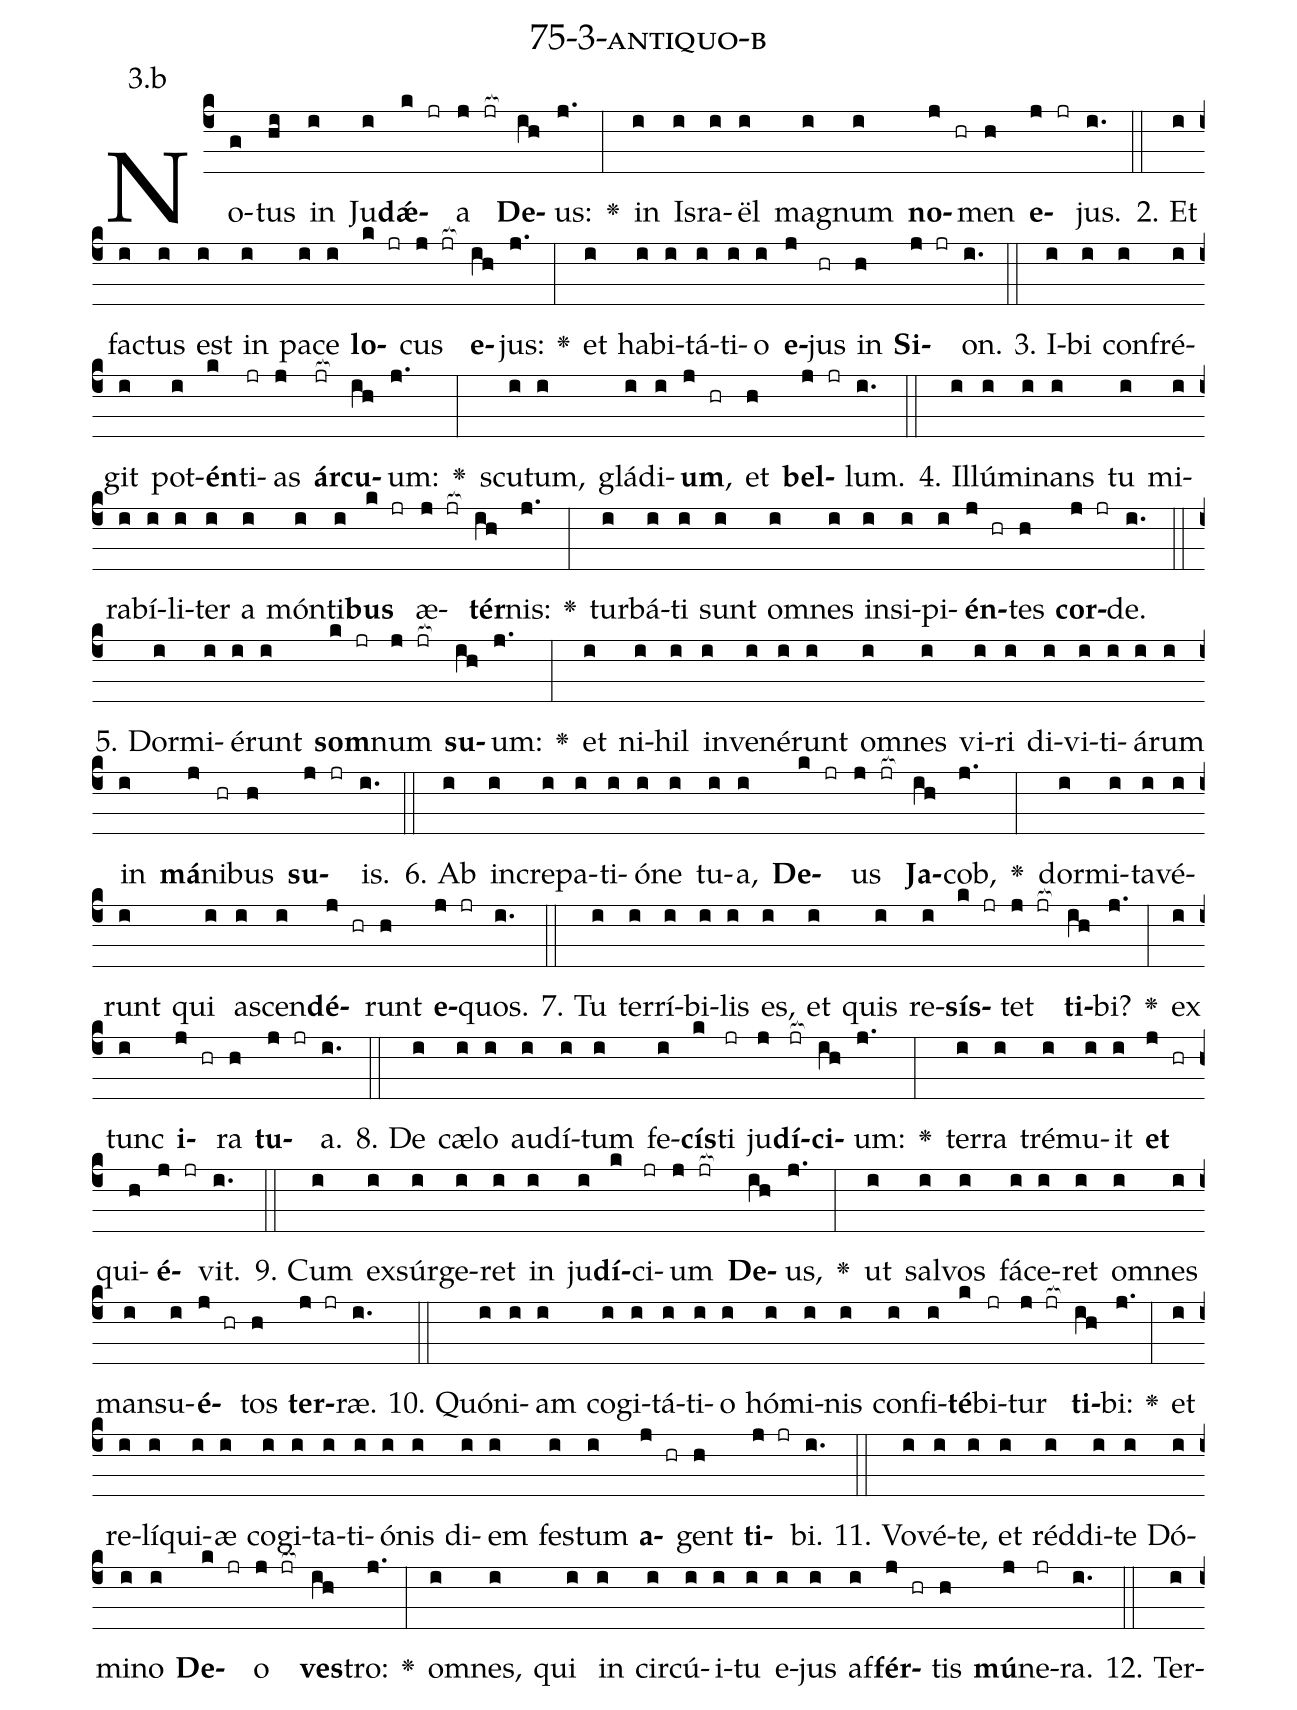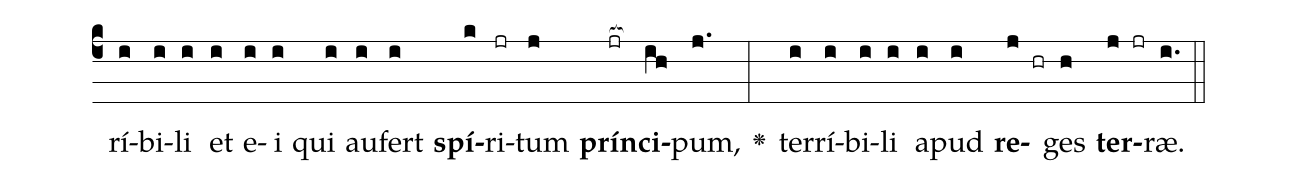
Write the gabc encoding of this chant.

name: 75-3-antiquo-b;
annotation: 3.b;
%%
(c4)No(g)tus(hi) in(i) Ju(i)<b>dǽ</b>(k jr)a(j jr[ocb:1{]) <b>De</b>(ih[ocb:0}])us:(j.) <v>\greheightstar</v>(:) in(i) Is(i)ra(i)ël(i) ma(i)gnum(i) <b>no</b>(j hr)men(h) <b>e</b>(j jr)jus.(i.) (::)
2. Et(i) fac(i)tus(i) est(i) in(i) pa(i)ce(i) <b>lo</b>(k jr)cus(j jr[ocb:1{]) <b>e</b>(ih[ocb:0}])jus:(j.) <v>\greheightstar</v>(:) et(i) ha(i)bi(i)tá(i)ti(i)o(i) <b>e</b>(j)jus(hr) in(h) <b>Si</b>(j jr)on.(i.) (::)
3. I(i)bi(i) con(i)fré(i)git(i) pot(i)<b>én</b>(k)ti(jr)as(j) <b>ár</b>(jr[ocb:1{])<b>cu</b>(ih[ocb:0}])um:(j.) <v>\greheightstar</v>(:) scu(i)tum,(i) glá(i)di(i)<b>um</b>,(j hr) et(h) <b>bel</b>(j jr)lum.(i.) (::)
4. Il(i)lú(i)mi(i)nans(i) tu(i) mi(i)ra(i)bí(i)li(i)ter(i) a(i) món(i)ti(i)<b>bus</b>(k jr) æ(j jr[ocb:1{])<b>tér</b>(ih[ocb:0}])nis:(j.) <v>\greheightstar</v>(:) tur(i)bá(i)ti(i) sunt(i) om(i)nes(i) in(i)si(i)pi(i)<b>én</b>(j hr)tes(h) <b>cor</b>(j jr)de.(i.) (::)
5. Dor(i)mi(i)é(i)runt(i) <b>som</b>(k jr)num(j jr[ocb:1{]) <b>su</b>(ih[ocb:0}])um:(j.) <v>\greheightstar</v>(:) et(i) ni(i)hil(i) in(i)ve(i)né(i)runt(i) om(i)nes(i) vi(i)ri(i) di(i)vi(i)ti(i)á(i)rum(i) in(i) <b>má</b>(j)ni(hr)bus(h) <b>su</b>(j jr)is.(i.) (::)
6. Ab(i) in(i)cre(i)pa(i)ti(i)ó(i)ne(i) tu(i)a,(i) <b>De</b>(k jr)us(j jr[ocb:1{]) <b>Ja</b>(ih[ocb:0}])cob,(j.) <v>\greheightstar</v>(:) dor(i)mi(i)ta(i)vé(i)runt(i) qui(i) a(i)scen(i)<b>dé</b>(j hr)runt(h) <b>e</b>(j jr)quos.(i.) (::)
7. Tu(i) ter(i)rí(i)bi(i)lis(i) es,(i) et(i) quis(i) re(i)<b>sís</b>(k jr)tet(j jr[ocb:1{]) <b>ti</b>(ih[ocb:0}])bi?(j.) <v>\greheightstar</v>(:) ex(i) tunc(i) <b>i</b>(j hr)ra(h) <b>tu</b>(j jr)a.(i.) (::)
8. De(i) cæ(i)lo(i) au(i)dí(i)tum(i) fe(i)<b>cís</b>(k)ti(jr) ju(j)<b>dí</b>(jr[ocb:1{])<b>ci</b>(ih[ocb:0}])um:(j.) <v>\greheightstar</v>(:) ter(i)ra(i) tré(i)mu(i)it(i) <b>et</b>(j hr) qui(h)<b>é</b>(j jr)vit.(i.) (::)
9. Cum(i) ex(i)súr(i)ge(i)ret(i) in(i) ju(i)<b>dí</b>(k)ci(jr)um(j jr[ocb:1{]) <b>De</b>(ih[ocb:0}])us,(j.) <v>\greheightstar</v>(:) ut(i) sal(i)vos(i) fá(i)ce(i)ret(i) om(i)nes(i) man(i)su(i)<b>é</b>(j hr)tos(h) <b>ter</b>(j jr)ræ.(i.) (::)
10. Quón(i)i(i)am(i) co(i)gi(i)tá(i)ti(i)o(i) hó(i)mi(i)nis(i) con(i)fi(i)<b>té</b>(k)bi(jr)tur(j jr[ocb:1{]) <b>ti</b>(ih[ocb:0}])bi:(j.) <v>\greheightstar</v>(:) et(i) re(i)lí(i)qui(i)æ(i) co(i)gi(i)ta(i)ti(i)ó(i)nis(i) di(i)em(i) fes(i)tum(i) <b>a</b>(j hr)gent(h) <b>ti</b>(j jr)bi.(i.) (::)
11. Vo(i)vé(i)te,(i) et(i) réd(i)di(i)te(i) Dó(i)mi(i)no(i) <b>De</b>(k jr)o(j jr[ocb:1{]) <b>ves</b>(ih[ocb:0}])tro:(j.) <v>\greheightstar</v>(:) om(i)nes,(i) qui(i) in(i) cir(i)cú(i)i(i)tu(i) e(i)jus(i) af(i)<b>fér</b>(j hr)tis(h) <b>mú</b>(j)ne(jr)ra.(i.) (::)
12. Ter(i)rí(i)bi(i)li(i) et(i) e(i)i(i) qui(i) au(i)fert(i) <b>spí</b>(k)ri(jr)tum(j) <b>prín</b>(jr[ocb:1{])<b>ci</b>(ih[ocb:0}])pum,(j.) <v>\greheightstar</v>(:) ter(i)rí(i)bi(i)li(i) a(i)pud(i) <b>re</b>(j hr)ges(h) <b>ter</b>(j jr)ræ.(i.) (::)
